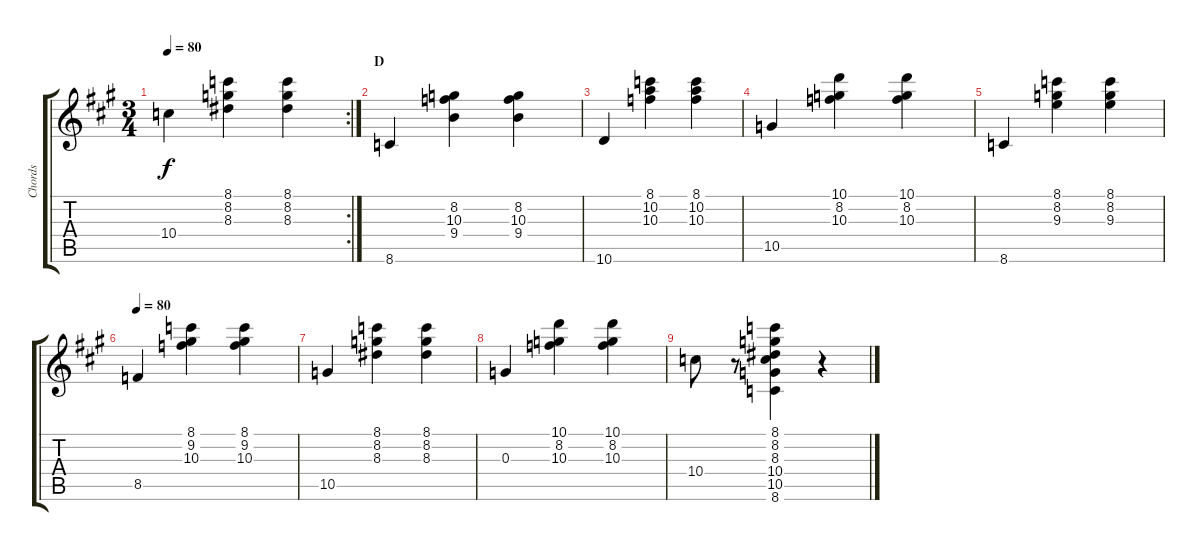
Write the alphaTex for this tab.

\track ("Chords" "Chords") {instrument acousticguitarsteel}
\staff {score tabs}
\tuning (E4 B3 G3 D3 A2 E2) {hide}
\rc 2
\ts (3 4)
\tempo 80
\clef g2
\ks a
10.4.4{dy f} (8.1 8.2 8.3).4 (8.1 8.2 8.3).4 |
\section ("" "D")
8.6.4 (8.2 10.3 9.4).4 (8.2 10.3 9.4).4 |
10.6.4 (8.1 10.2 10.3).4 (8.1 10.2 10.3).4 |
10.5.4 (10.1 8.2 10.3).4 (10.1 8.2 10.3).4 |
8.6.4 (8.1 8.2 9.3).4 (8.1 8.2 9.3).4 |
\tempo 80
8.5.4 (8.1 9.2 10.3).4 (8.1 9.2 10.3).4 |
10.5.4 (8.1 8.2 8.3).4 (8.1 8.2 8.3).4 |
0.3.4 (10.1 8.2 10.3).4 (10.1 8.2 10.3).4 |
10.4.8 r.8 (8.1 8.2 8.3 10.4 10.5 8.6).4 r.4
